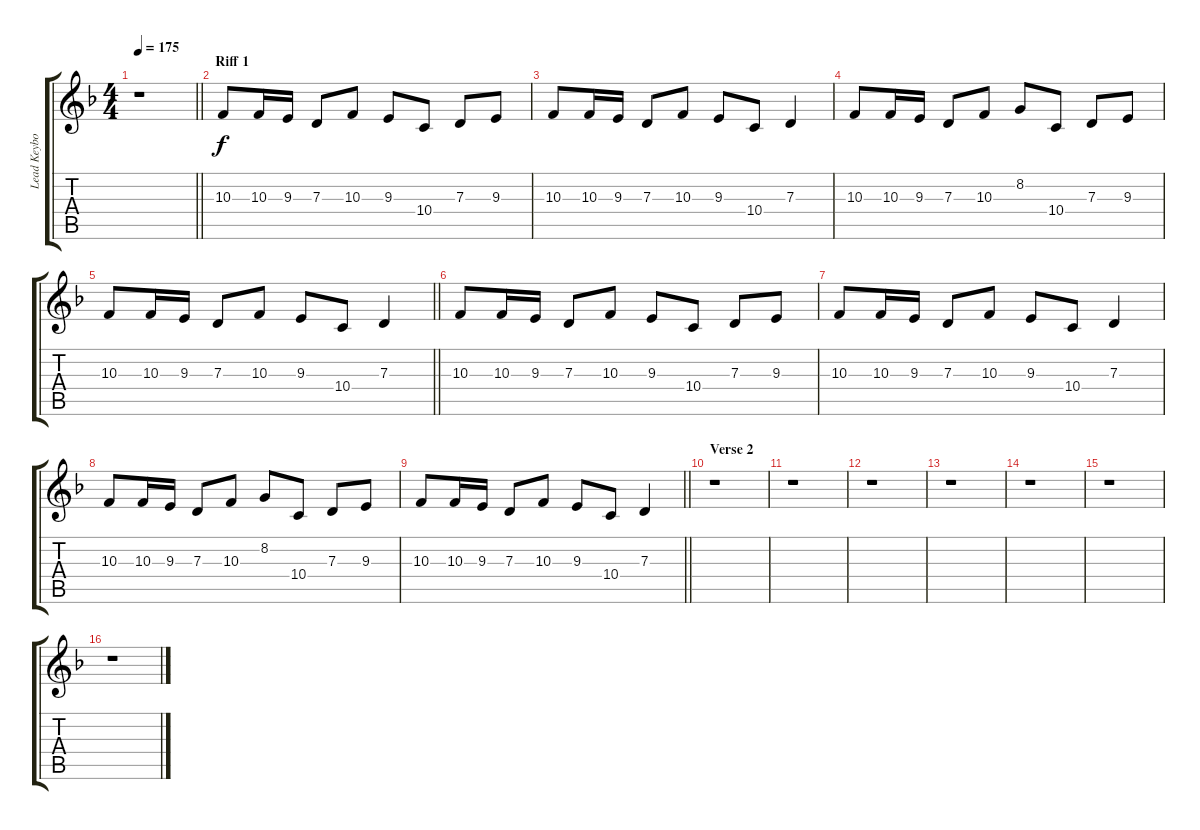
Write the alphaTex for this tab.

\track ("Lead Keyboard 2: Juha Mäenpää" "Lead Keybo") {instrument brasssection}
\staff {score tabs}
\tuning (E4 B3 G3 D3 A2 E2) {hide}
\ts (4 4)
\tempo 175
\clef g2
\barLineRight lightlight
\ks dminor
r.1{dy f} |
\section ("" "Riff 1")
10.3.8 10.3.16 9.3.16 7.3.8 10.3.8 9.3.8 10.4.8 7.3.8 9.3.8 |
10.3.8 10.3.16 9.3.16 7.3.8 10.3.8 9.3.8 10.4.8 7.3.4 |
10.3.8 10.3.16 9.3.16 7.3.8 10.3.8 8.2.8 10.4.8 7.3.8 9.3.8 |
\barLineRight lightlight
10.3.8 10.3.16 9.3.16 7.3.8 10.3.8 9.3.8 10.4.8 7.3.4 |
10.3.8 10.3.16 9.3.16 7.3.8 10.3.8 9.3.8 10.4.8 7.3.8 9.3.8 |
10.3.8 10.3.16 9.3.16 7.3.8 10.3.8 9.3.8 10.4.8 7.3.4 |
10.3.8 10.3.16 9.3.16 7.3.8 10.3.8 8.2.8 10.4.8 7.3.8 9.3.8 |
\barLineRight lightlight
10.3.8 10.3.16 9.3.16 7.3.8 10.3.8 9.3.8 10.4.8 7.3.4 |
\section ("" "Verse 2")
r.1 |
r.1 |
r.1 |
r.1 |
r.1 |
r.1 |
r.1
